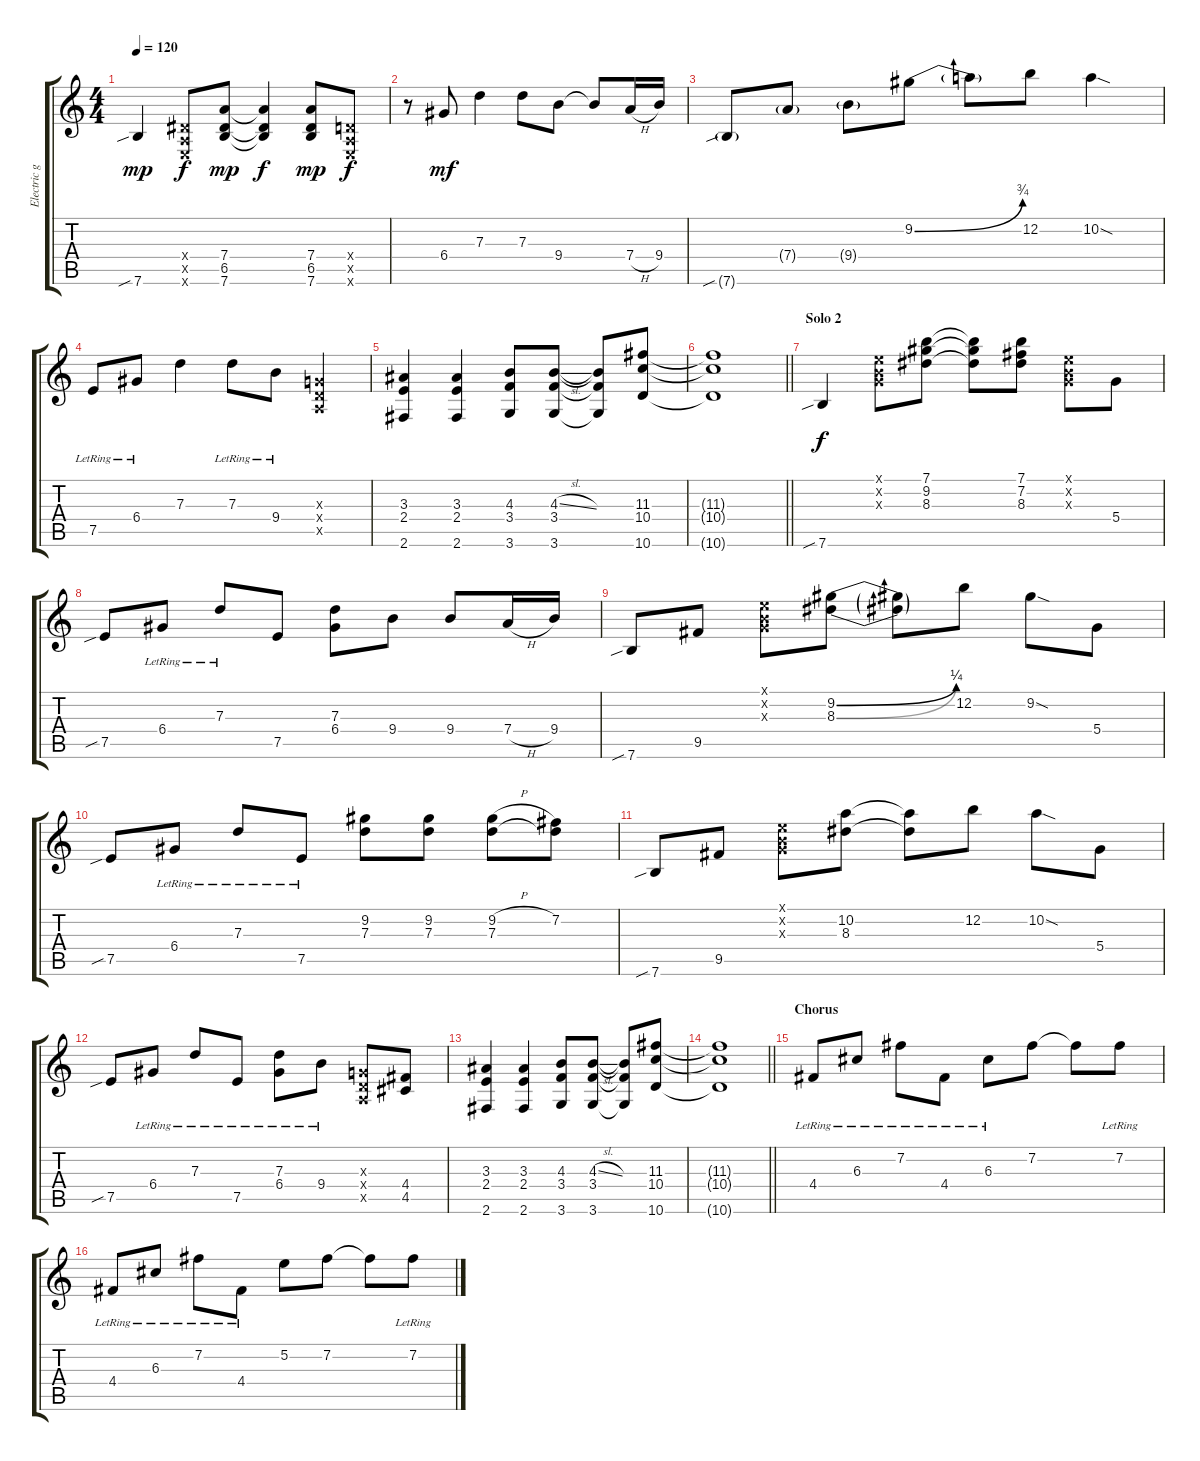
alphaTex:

\track ("Electric guitar" "Electric g") {instrument electricguitarclean}
\staff {score tabs}
\tuning (E4 B3 G3 D3 A2 E2) {hide}
\ts (4 4)
\tempo 120
\clef g2
\ks c
7.6{sib}.4{dy mp} (1.4{x} 0.5{x} 0.6{x}).8{dy f} (7.4 6.5 7.6).8{dy mp} (7.4{t} 6.5{t} 7.6{t}).4{dy f} (7.4 6.5 7.6).8{dy mp} (0.4{x} 0.5{x} 0.6{x}).8{dy f} |
r.8 6.4.8{dy mf} 7.3.4 7.3.8 9.4.8 9.4{t}.8 7.4{h}.16 9.4.16 |
7.6{sib g}.8 7.4{g}.8 9.4{g}.8 9.2{be (bend 0 0 60 3)}.8 9.2{t}.8 12.2.8 10.2{sod}.4 |
7.5{lr}.8 6.4{lr}.8 7.3.4 7.3{lr}.8 9.4{lr}.8 (0.3{x} 0.4{x} 0.5{x}).4 |
(3.3 2.4 2.6).4 (3.3 2.4 2.6).4 (4.3 3.4 3.6).8 (4.3{sl} 3.4 3.6).8 (4.3{t} 3.4{t} 3.6{t}).8 (11.3 10.4 10.6).8 |
\barLineRight lightlight
(11.3{t} 10.4{t} 10.6{t}).1 |
\section ("" "Solo 2")
7.6{sib}.4{dy f volume 11} (0.1{x} 0.2{x} 0.3{x}).8 (7.1 9.2 8.3).8 (7.1{t} 9.2{t} 8.3{t}).8 (7.1 7.2 8.3).8 (0.1{x} 0.2{x} 0.3{x}).8 5.4.8 |
7.5{sib}.8 6.4{lr}.8 7.3{lr}.8 7.5.8 (7.3 6.4).8 9.4.8 9.4.8 7.4{h}.16 9.4.16 |
7.6{sib}.8 9.5.8 (0.1{x} 0.2{x} 0.3{x}).8 (9.2{be (bend 0 0 60 1)} 8.3{be (bend 0 0 60 1)}).8 (9.2{t} 8.3{t}).8 12.2.8 9.2{sod}.8 5.4.8 |
7.5{sib}.8 6.4{lr}.8 7.3{lr}.8 7.5{lr}.8 (9.2 7.3).8 (9.2 7.3).8 (9.2{h} 7.3).8 (7.2 7.3{t}).8 |
7.6{sib}.8 9.5.8 (0.1{x} 0.2{x} 0.3{x}).8 (10.2 8.3).8 (10.2{t} 8.3{t}).8 12.2.8 10.2{sod}.8 5.4.8 |
7.5{sib}.8 6.4{lr}.8 7.3{lr}.8 7.5{lr}.8 (7.3{lr} 6.4).8 9.4{lr}.8 (0.3{x} 0.4{x} 0.5{x}).8 (4.4 4.5).8 |
(3.3 2.4 2.6).4 (3.3 2.4 2.6).4 (4.3 3.4 3.6).8 (4.3{sl} 3.4 3.6).8 (4.3{t} 3.4{t} 3.6{t}).8 (11.3 10.4 10.6).8 |
\barLineRight lightlight
(11.3{t} 10.4{t} 10.6{t}).1 |
\section ("" "Chorus")
4.4{lr}.8{volume 13} 6.3{lr}.8 7.2{lr}.8 4.4{lr}.8 6.3{lr}.8 7.2.8 7.2{t}.8 7.2{lr}.8 |
4.4{lr}.8 6.3{lr}.8 7.2{lr}.8 4.4{lr}.8 5.2.8 7.2.8 7.2{t}.8 7.2{lr}.8
